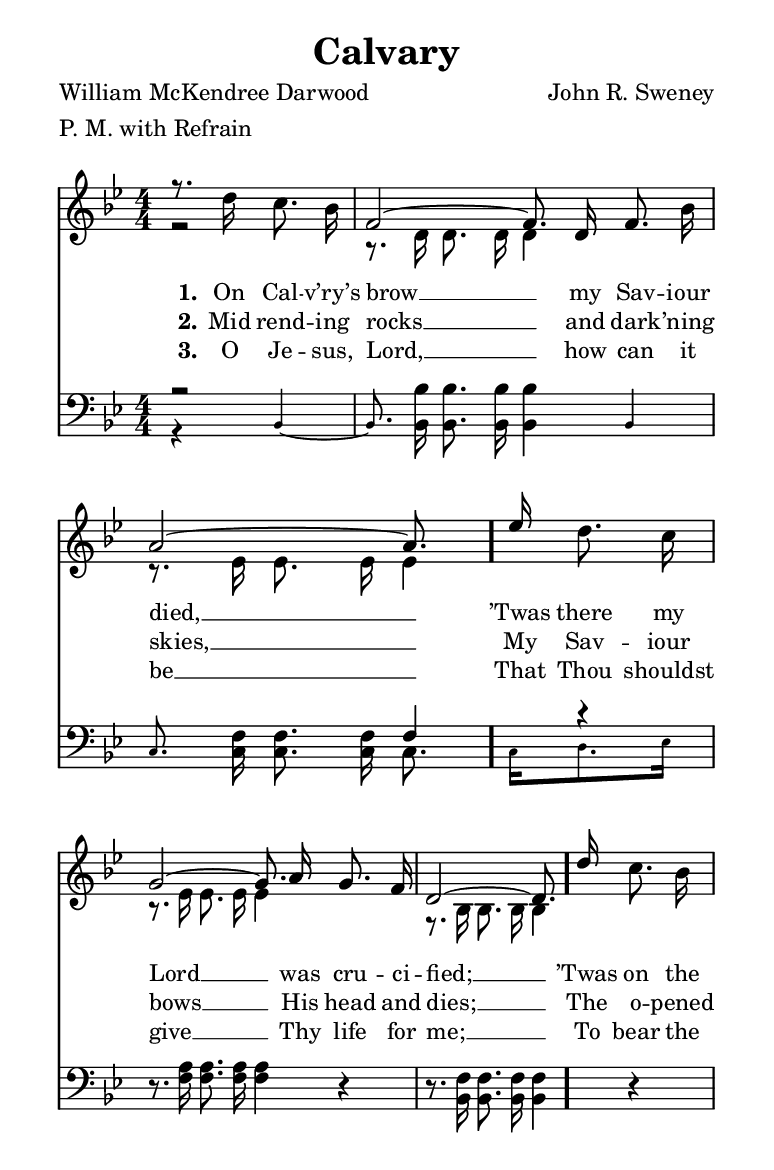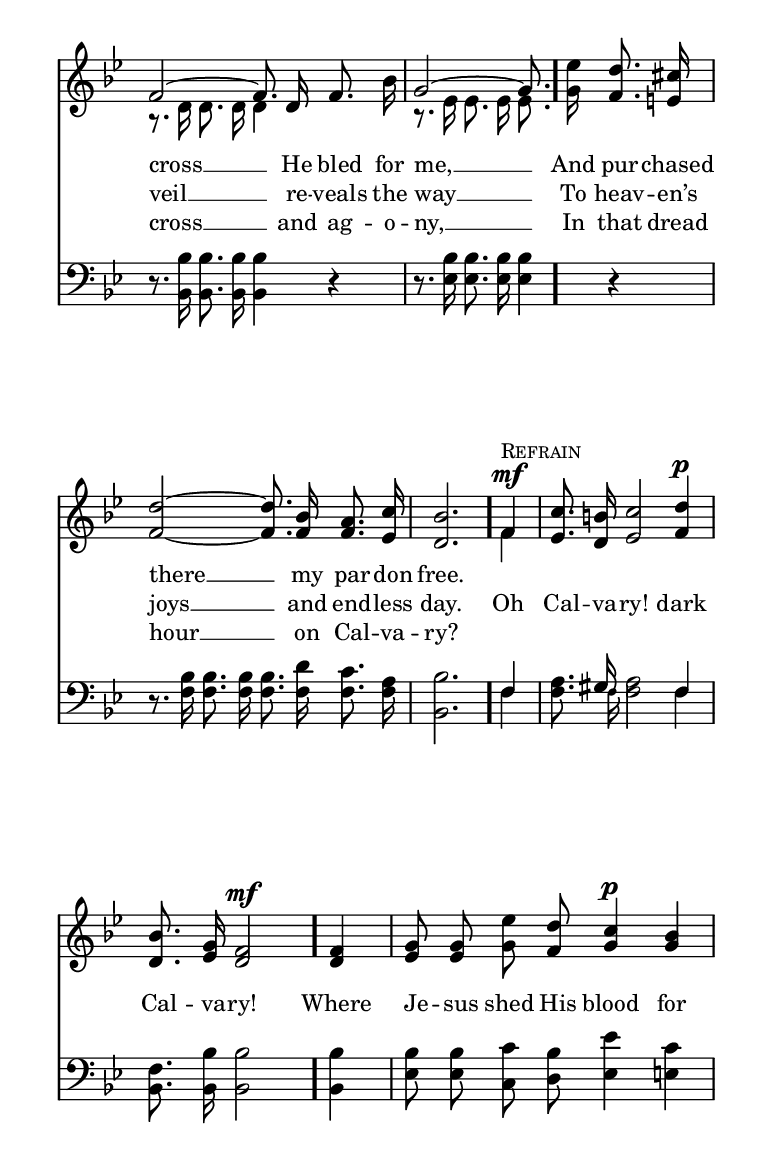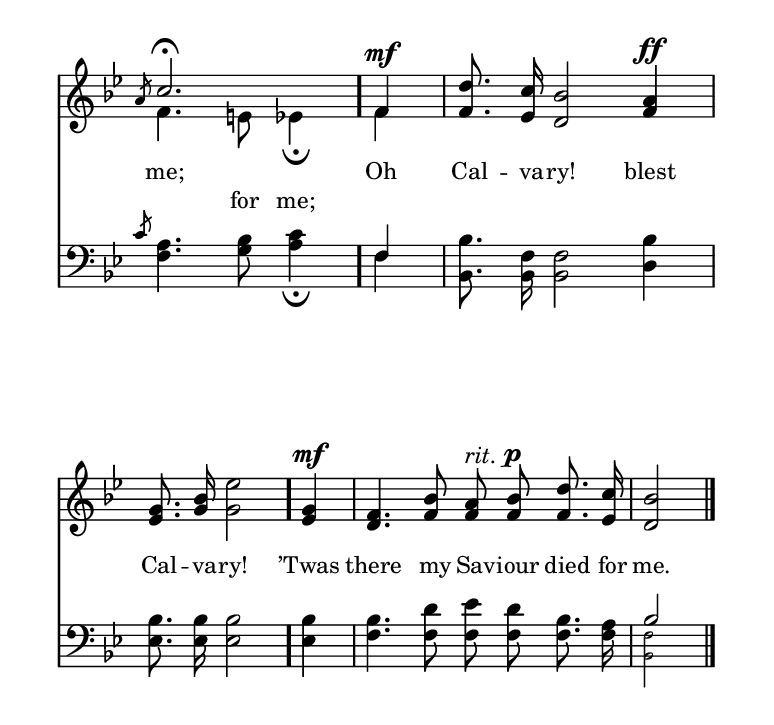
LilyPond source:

\include "common/global.ily"
\paper {
  \include "common/paper.ily"
}

\header{
  %gospel
  hymnnumber = "210"
  title = "Calvary" % see https://hymnary.org/text/on_calvarys_brow_my_savior_died
  tunename = ""
  meter = "P. M. with Refrain"
  poet = "William McKendree Darwood" % see https://hymnary.org/person/Darwood_William
  composer = "John R. Sweney" % see https://hymnary.org/tune/on_calvarys_brow_my_savior_died_sweney
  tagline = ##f
}

ta = { \tempo 4=80 }
tb = { \tempo 4=40 }

global = {
  \include "common/overrides.ily"
  \override Staff.TimeSignature.style = #'numbered
  \time 4/4
  \override Score.MetronomeMark.transparent = ##t % hide all fermata changes too
  \ta
  \key bes \major
  \partial 2
  \autoBeamOff
}

patternA = { c16 c8. c16 | c2 ~ c8. c16 c8. c16 | c2 ~ c8. }
patternB = { c16 c8. c16 | c2 ~ c8. c16 c8. c16 | c2. }

patternC = { c4 | c'8. c16 c2 c4 | c8. c16 c2 }
patternD = { c4 | c4. c8 c c c8. c16 | c2 }

patternF = { | r8. c16 c8. c16 c4 r4 | r8. c16 c8. c16 c4 }

smallNotes = \override NoteHead.font-size = #-4
normalNotes = \override NoteHead.font-size = #0

notesSoprano = {
\global
\relative c'' {

  r8.%{^\markup{\italic Moderato. }%} % original has tempo mark but we don't have room or need
  \changePitch \patternA { d c bes | f ~ f d f bes | a ~ a }
  \changePitch \patternA { ees' d c | g g a g f | d d }
  \changePitch \patternA { d' c bes | f f d f bes | g g }
  \changePitch \patternB { ees' d cis | d d bes a c | bes }

  \eogbreak
  << s^\markup { \small \caps "Refrain" }
  { f4^\mf | c'8. b16 c2 d4^\p | bes8. g16 f2^\mf } >>
  f4 | g8 g ees' d c4^\p bes | \slashedGrace a8 c2. \fermata
  \changePitch \patternC { f,^\mf | d' c bes a^\ff | g bes ees }
  g,4^\mf | f4. bes8 a^\markup{\italic rit.} bes^\p d8. c16 | bes2

  \bar "|."

}
}

notesAlto = {
\global
\relative e' {

  r2 | r8. d16 d8. d16 d4 r4 | r8. ees16 ees8. ees16 ees4
  r4 | \changePitch \patternF { ees ees ees ees bes bes bes bes }
  r4 | r8. d16 d8. d16 d4 r4 r8. ees16 ees8. ees16 ees8.
  \changePitch \patternB { g f e | f f f f ees | d }

  \changePitch \patternC { f | ees d ees f | d ees d }
  d4 | ees8 ees g f g4 g | f4. e8 \tb ees4_\fermata \ta
  \changePitch \patternC { f | f ees d f | ees g g }
  \changePitch \patternD { ees | d f f f f ees | d }

}
}

notesTenor = {
\global
\relative a {

  r2 | \changePitch \patternF { bes bes bes bes f f f f }
  r4 | \changePitch \patternF { a a a a f f f f }
  r4 | \changePitch \patternF { bes bes bes bes bes bes bes bes }
  r4 | r8. bes16 bes8. bes16 bes8. d16 c8. a16 | bes2.

  \changePitch \patternC { f | a gis a f | f bes bes }
  bes4 | bes8 bes c bes ees4 c | \slashedGrace c8 a4. bes8 c4
  \changePitch \patternC { f, | bes f f bes | bes bes bes }
  \changePitch \patternD { bes | bes d ees d bes a bes }

}
}

notesBass = {
\global
\relative f, {

  r4 \smallNotes bes4 ~ | bes8. \normalNotes bes16 bes8. bes16 bes4 \smallNotes bes4 | c8. \normalNotes c16 c8. c16 c8.
  \smallNotes c16[ d8. ees16] \normalNotes | \changePitch \patternF { f f f f bes, bes bes bes }
  r4 | \changePitch \patternF { bes bes bes bes ees ees ees ees }
  r4 | r8. f16 f8. f16 f8. f16 f8. f16 | bes,2.

  \changePitch \patternC { f' | f f f f | bes, bes bes }
  bes4 | ees8 ees c d ees4 e | f4. g8 a4_\fermata
  \changePitch \patternC { f | bes, bes bes d | ees ees ees }
  \changePitch \patternD { ees | f f f f f f | < f bes, > }

}
}

Refrain = \lyricmode {

Oh Cal -- va -- ry! dark Cal -- va -- ry! \bar "."
Where Je -- sus shed His blood for me; \bar "."
Oh Cal -- va -- ry! blest Cal -- va -- ry! \bar "."
’Twas there my Sav -- iour died for me. \bar "."

}

wordsA = \lyricmode {
\set stanza = "1."

On Cal -- v’ry’s brow __ my Sav -- iour died, __ \bar "."
’Twas there my Lord __ was cru -- ci -- fied; __ \bar "."
’Twas on the cross __ He bled for me, __ \bar "."
And pur -- chased there __ my par -- don free. \bar "."

}

wordsB = \lyricmode {
\set stanza = "2."

Mid rend -- ing rocks __ and dark -- ’ning skies, __
My Sav -- iour bows __ His head and dies; __
The o -- pened veil __ re -- veals the way __
To heav -- en’s joys __ and end -- less day.

\Refrain

}

wordsC = \lyricmode {
\set stanza = "3."

O Je -- sus, Lord, __ how can it be __
That Thou shouldst give __ Thy life for me; __
To bear the cross __ and ag -- o -- ny, __
In that dread hour __ on Cal -- va -- ry?

}

underWords = \lyricmode {

{ \repeat unfold 48 \skip 4 }
for me;

}

\score {
  \context ChoirStaff <<
    \context Staff = upper <<
      \set Staff.autoBeaming = ##f
      \set ChoirStaff.systemStartDelimiter = #'SystemStartBar
      \set ChoirStaff.printPartCombineTexts = ##f
      \partcombine #'(2 . 11) \notesSoprano \notesAlto
      \context NullVoice = sopranos { \voiceOne << \notesSoprano >> }
      \context NullVoice = altos { \voiceTwo << \notesAlto >> }
      \context Lyrics = one   \lyricsto sopranos \wordsA
      \context Lyrics = two   \lyricsto sopranos \wordsB
      \context Lyrics = three \lyricsto sopranos \wordsC
    >>
    \context Staff = men <<
      \set Staff.autoBeaming = ##f
      \clef bass
      \set ChoirStaff.printPartCombineTexts = ##f
      \partcombine #'(2 . 11) \notesTenor \notesBass
    >>
    \context Lyrics = three \lyricsto altos \underWords
  >>
  \layout {
    \include "common/layout.ily"
  }
  #(cond ((ly:get-option 'eog-midi-permitted) #{ \midi{
    \include "common/midi.ily"
  } #}))
}

\version "2.19.49"  % necessary for upgrading to future LilyPond versions.

% vi:set et ts=2 sw=2 ai nocindent syntax=lilypond:
